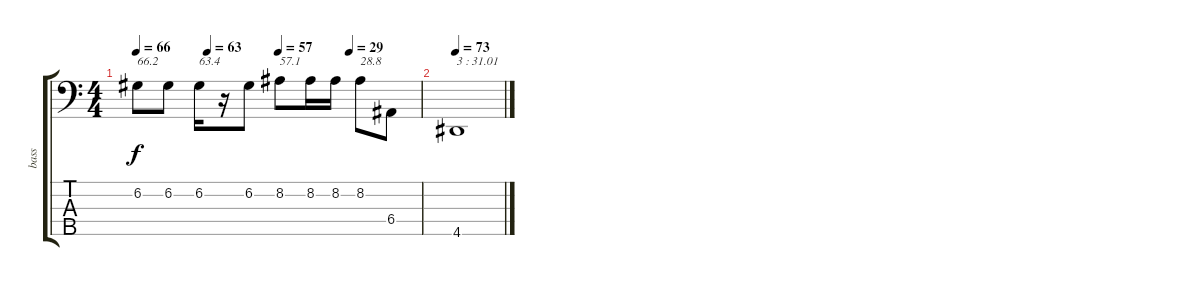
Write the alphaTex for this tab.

\track ("bass" "bass") {instrument electricbassfinger}
\staff {score tabs}
\tuning (G2 D2 A1 E1 B0) {hide}
\ts (4 4)
\tempo 66
\tempo (63 0.25)
\tempo (57 0.5)
\tempo (29 0.75)
\clef f4
\ks c
6.2.8{txt "66.2" dy f} 6.2.8 6.2.16{txt "63.4"} r.16 6.2.8 8.2.8{txt "57.1"} 8.2.16 8.2.16 8.2.8{txt "28.8"} 6.4.8 |
\tempo 73
4.5.1{txt "3 : 31.01"}
